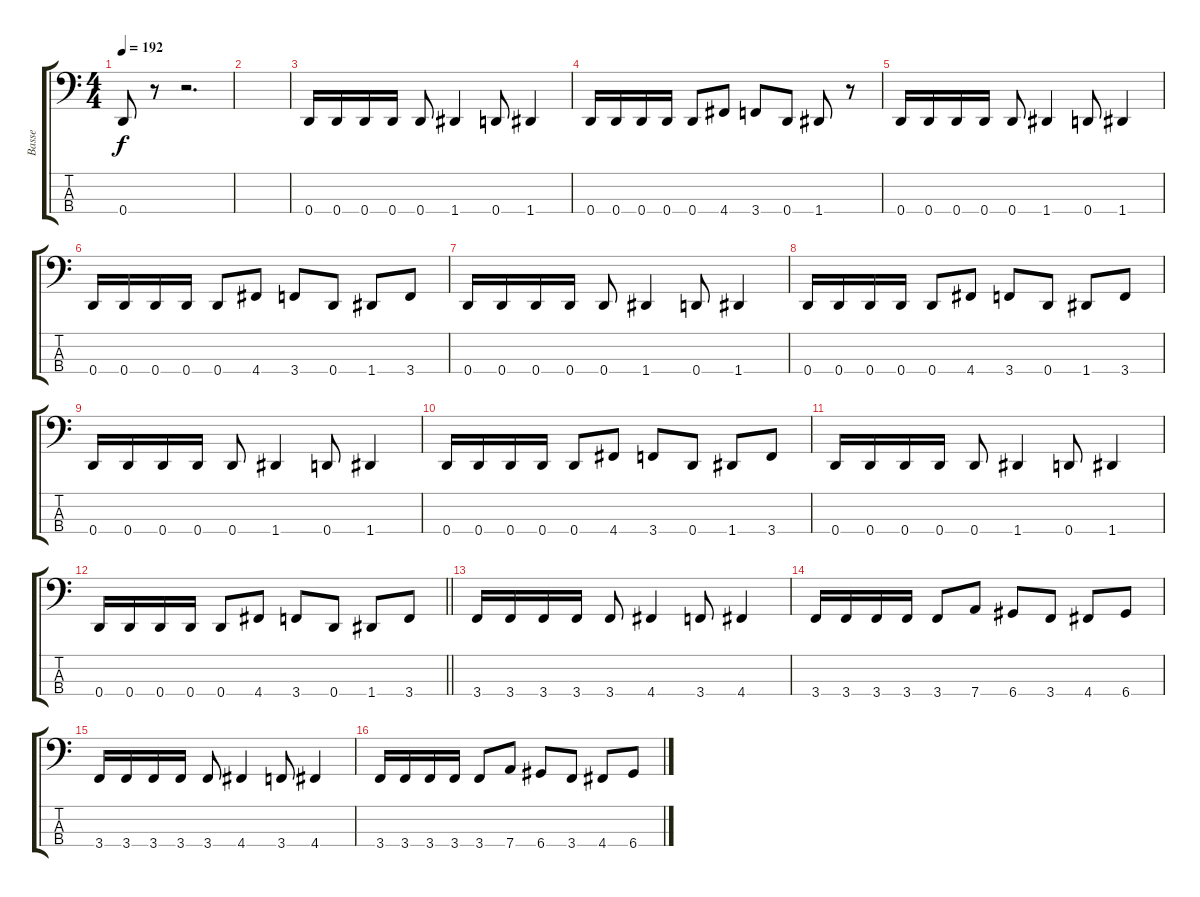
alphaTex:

\track ("Basse" "Basse") {instrument electricbassfinger}
\staff {score tabs}
\tuning (G2 D2 A1 D1) {hide}
\ts (4 4)
\section ("" "")
\tempo 192
\clef f4
\ks c
0.4.8{dy f} r.8 r.2{d} |
|
0.4.16 0.4.16 0.4.16 0.4.16 0.4.8 1.4.4 0.4.8 1.4.4 |
0.4.16 0.4.16 0.4.16 0.4.16 0.4.8 4.4.8 3.4.8 0.4.8 1.4.8 r.8 |
0.4.16 0.4.16 0.4.16 0.4.16 0.4.8 1.4.4 0.4.8 1.4.4 |
0.4.16 0.4.16 0.4.16 0.4.16 0.4.8 4.4.8 3.4.8 0.4.8 1.4.8 3.4.8 |
0.4.16 0.4.16 0.4.16 0.4.16 0.4.8 1.4.4 0.4.8 1.4.4 |
0.4.16 0.4.16 0.4.16 0.4.16 0.4.8 4.4.8 3.4.8 0.4.8 1.4.8 3.4.8 |
0.4.16 0.4.16 0.4.16 0.4.16 0.4.8 1.4.4 0.4.8 1.4.4 |
0.4.16 0.4.16 0.4.16 0.4.16 0.4.8 4.4.8 3.4.8 0.4.8 1.4.8 3.4.8 |
0.4.16 0.4.16 0.4.16 0.4.16 0.4.8 1.4.4 0.4.8 1.4.4 |
\barLineRight lightlight
0.4.16 0.4.16 0.4.16 0.4.16 0.4.8 4.4.8 3.4.8 0.4.8 1.4.8 3.4.8 |
\section ("" "")
3.4.16 3.4.16 3.4.16 3.4.16 3.4.8 4.4.4 3.4.8 4.4.4 |
3.4.16 3.4.16 3.4.16 3.4.16 3.4.8 7.4.8 6.4.8 3.4.8 4.4.8 6.4.8 |
3.4.16 3.4.16 3.4.16 3.4.16 3.4.8 4.4.4 3.4.8 4.4.4 |
3.4.16 3.4.16 3.4.16 3.4.16 3.4.8 7.4.8 6.4.8 3.4.8 4.4.8 6.4.8
